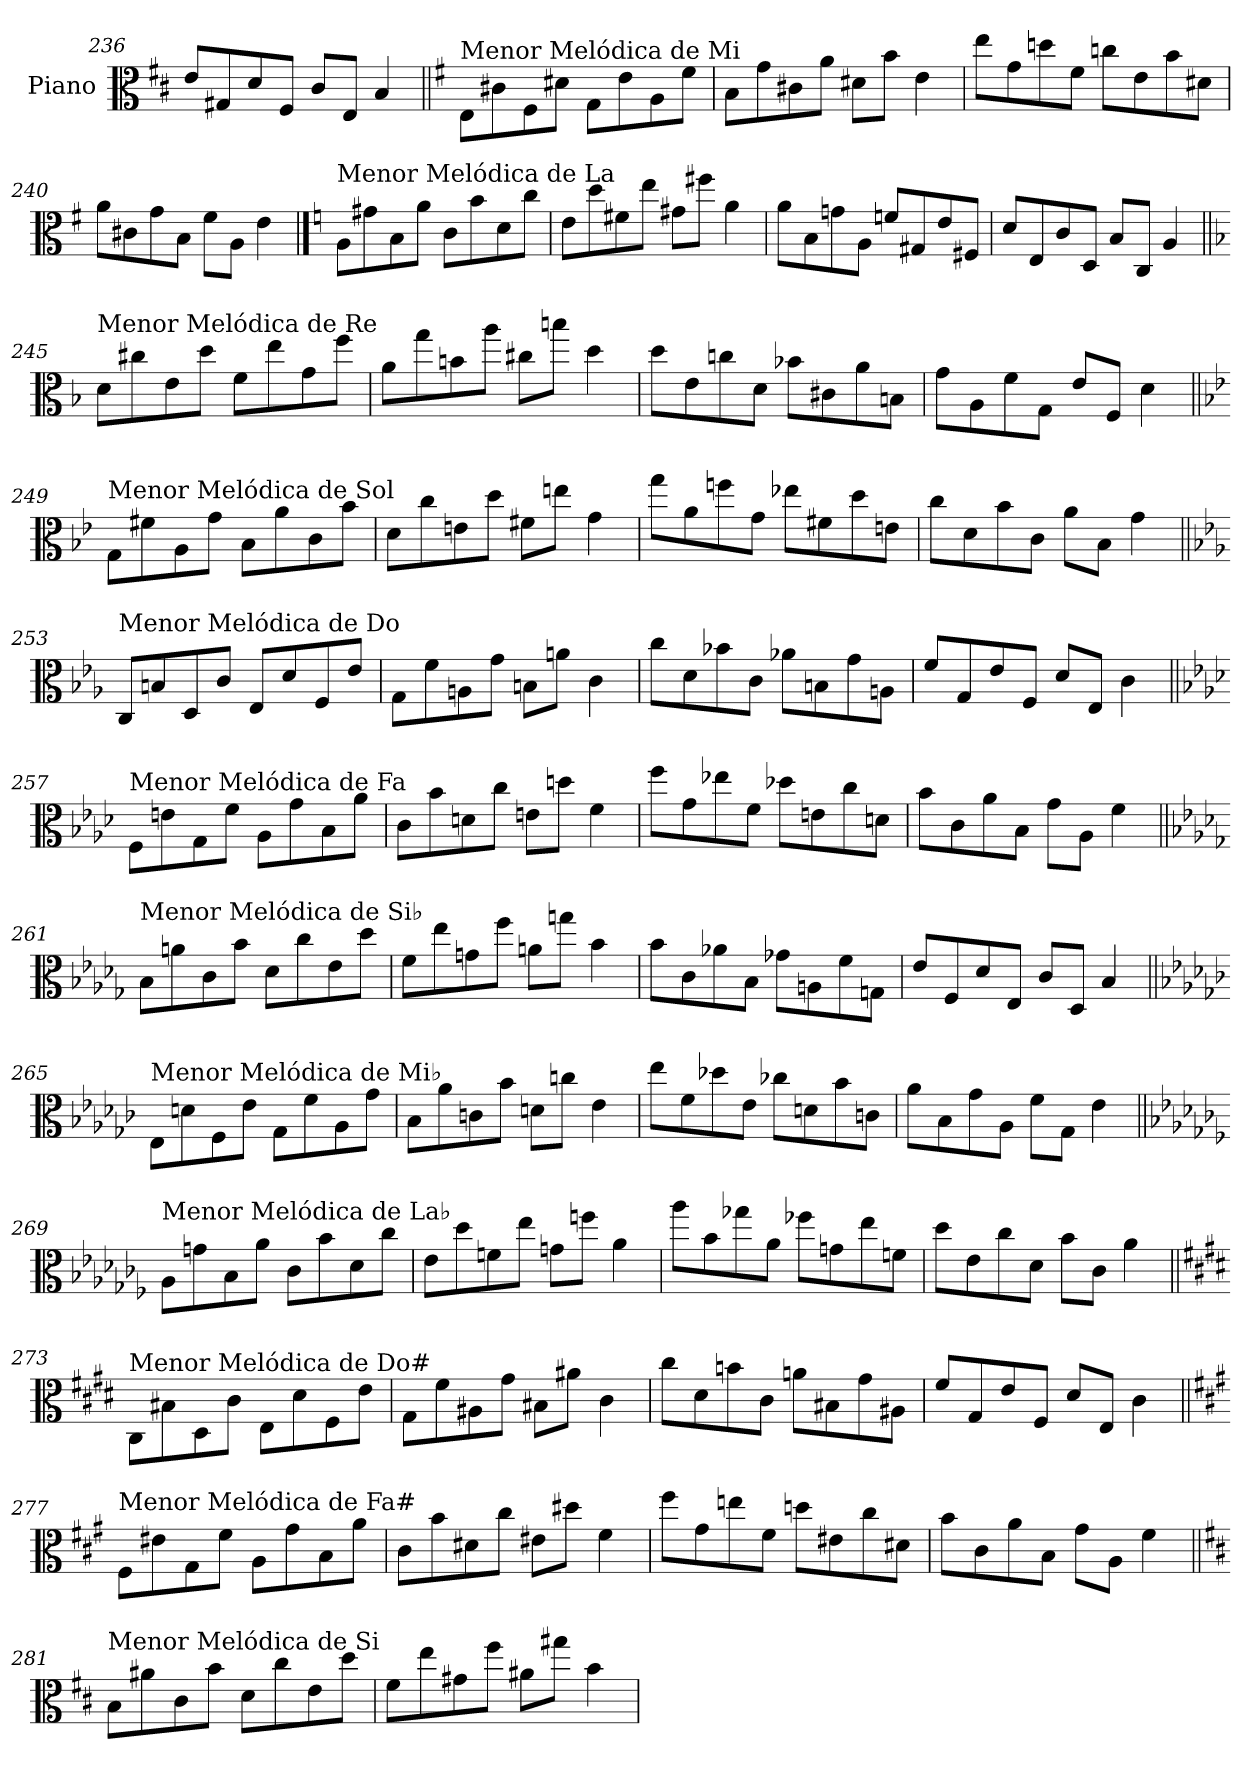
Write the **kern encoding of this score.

**kern
*part1
*staff1
*I"Piano
*I'Pno.
*clefC3
*k[f#c#]
=236
8e/L
8G#X/
8d/
8F#/J
8c#/L
8E/J
4B/
!!LO:LB:g=z
=237||
*k[f#]
!LO:TX:a:t=Menor Melódica de Mi
8E\L
8c#X\
8F#\
8d#X\J
8G\L
8e\
8A\
8f#\J
=238
8B\L
8g\
8c#X\
8a\J
8d#X\L
8b\J
4e\
=239
8ee\L
8g\
8ddn\
8f#\J
8ccn\L
8e\
8b\
8d#X\J
=240
8a\L
8c#X\
8g\
8B\J
8f#\L
8A\J
4e\
!!LO:PB:g=z
==241
*k[]
!LO:TX:a:t=Menor Melódica de La
8A\L
8g#X\
8B\
8a\J
8c\L
8b\
8d\
8cc\J
=242
8e\L
8dd\
8f#X\
8ee\J
8g#X\L
8ff#X\J
4a\
=243
8a\L
8B\
8gn\
8A\J
8fn/L
8G#X/
8e/
8F#X/J
=244
8d/L
8E/
8c/
8D/J
8B/L
8C/J
4A/
!!LO:LB:g=z
=245||
*k[b-]
!LO:TX:a:t=Menor Melódica de Re
8d\L
8cc#X\
8e\
8dd\J
8f\L
8ee\
8g\
8ff\J
=246
8a\L
8gg\
8bn\
8aa\J
8cc#X\L
8bbn\J
4dd\
=247
8dd\L
8e\
8ccn\
8d\J
8b-X\L
8c#X\
8a\
8Bn\J
=248
8g\L
8A\
8f\
8G\J
8e/L
8F/J
4d\
!!LO:LB:g=z
=249||
*k[b-e-]
!LO:TX:a:t=Menor Melódica de Sol
8G\L
8f#X\
8A\
8g\J
8B-\L
8a\
8c\
8b-\J
=250
8d\L
8cc\
8en\
8dd\J
8f#X\L
8een\J
4g\
=251
8gg\L
8a\
8ffn\
8g\J
8ee-X\L
8f#X\
8dd\
8en\J
=252
8cc\L
8d\
8b-\
8c\J
8a\L
8B-\J
4g\
!!LO:LB:g=z
=253||
*k[b-e-a-]
!LO:TX:a:t=Menor Melódica de Do
8C/L
8Bn/
8D/
8c/J
8E-/L
8d/
8F/
8e-/J
=254
8G\L
8f\
8An\
8g\J
8Bn\L
8an\J
4c\
=255
8cc\L
8d\
8b-X\
8c\J
8a-X\L
8Bn\
8g\
8An\J
=256
8f/L
8G/
8e-/
8F/J
8d/L
8E-/J
4c\
!!LO:LB:g=z
=257||
*k[b-e-a-d-]
!LO:TX:a:t=Menor Melódica de Fa
8F\L
8en\
8G\
8f\J
8A-\L
8g\
8B-\
8a-\J
=258
8c\L
8b-\
8dn\
8cc\J
8en\L
8ddn\J
4f\
=259
8ff\L
8g\
8ee-X\
8f\J
8dd-X\L
8en\
8cc\
8dn\J
=260
8b-\L
8c\
8a-\
8B-\J
8g\L
8A-\J
4f\
!!LO:LB:g=z
=261||
*k[b-e-a-d-g-]
!LO:TX:a:t=Menor Melódica de Si♭
8B-\L
8an\
8c\
8b-\J
8d-\L
8cc\
8e-\
8dd-\J
=262
8f\L
8ee-\
8gn\
8ff\J
8an\L
8ggn\J
4b-\
=263
8b-\L
8c\
8a-X\
8B-\J
8g-X\L
8An\
8f\
8Gn\J
=264
8e-/L
8F/
8d-/
8E-/J
8c/L
8D-/J
4B-/
!!LO:PB:g=z
=265||
*k[b-e-a-d-g-c-]
!LO:TX:a:t=Menor Melódica de Mi♭
8E-\L
8dn\
8F\
8e-\J
8G-\L
8f\
8A-\
8g-\J
=266
8B-\L
8a-\
8cn\
8b-\J
8dn\L
8ccn\J
4e-\
=267
8ee-\L
8f\
8dd-X\
8e-\J
8cc-X\L
8dn\
8b-\
8cn\J
=268
8a-\L
8B-\
8g-\
8A-\J
8f\L
8G-\J
4e-\
!!LO:LB:g=z
=269||
*k[b-e-a-d-g-c-f-]
!LO:TX:a:t=Menor Melódica de La♭
8A-\L
8gn\
8B-\
8a-\J
8c-\L
8b-\
8d-\
8cc-\J
=270
8e-\L
8dd-\
8fn\
8ee-\J
8gn\L
8ffn\J
4a-\
=271
8aa-\L
8b-\
8gg-X\
8a-\J
8ff-X\L
8gn\
8ee-\
8fn\J
=272
8dd-\L
8e-\
8cc-\
8d-\J
8b-\L
8c-\J
4a-\
!!LO:LB:g=z
=273||
*k[f#c#g#d#]
!LO:TX:a:t=Menor Melódica de Do#
8C#\L
8B#X\
8D#\
8c#\J
8E\L
8d#\
8F#\
8e\J
=274
8G#\L
8f#\
8A#X\
8g#\J
8B#X\L
8a#X\J
4c#\
=275
8cc#\L
8d#\
8bn\
8c#\J
8an\L
8B#X\
8g#\
8A#X\J
=276
8f#/L
8G#/
8e/
8F#/J
8d#/L
8E/J
4c#\
!!LO:LB:g=z
=277||
*k[f#c#g#]
!LO:TX:a:t=Menor Melódica de Fa#
8F#\L
8e#X\
8G#\
8f#\J
8A\L
8g#\
8B\
8a\J
=278
8c#\L
8b\
8d#X\
8cc#\J
8e#X\L
8dd#X\J
4f#\
=279
8ff#\L
8g#\
8een\
8f#\J
8ddn\L
8e#X\
8cc#\
8d#X\J
=280
8b\L
8c#\
8a\
8B\J
8g#\L
8A\J
4f#\
!!LO:LB:g=z
=281||
*k[f#c#]
!LO:TX:a:t=Menor Melódica de Si
8B\L
8a#X\
8c#\
8b\J
8d\L
8cc#\
8e\
8dd\J
=282
8f#\L
8ee\
8g#X\
8ff#\J
8a#X\L
8gg#X\J
4b\
=
*-
